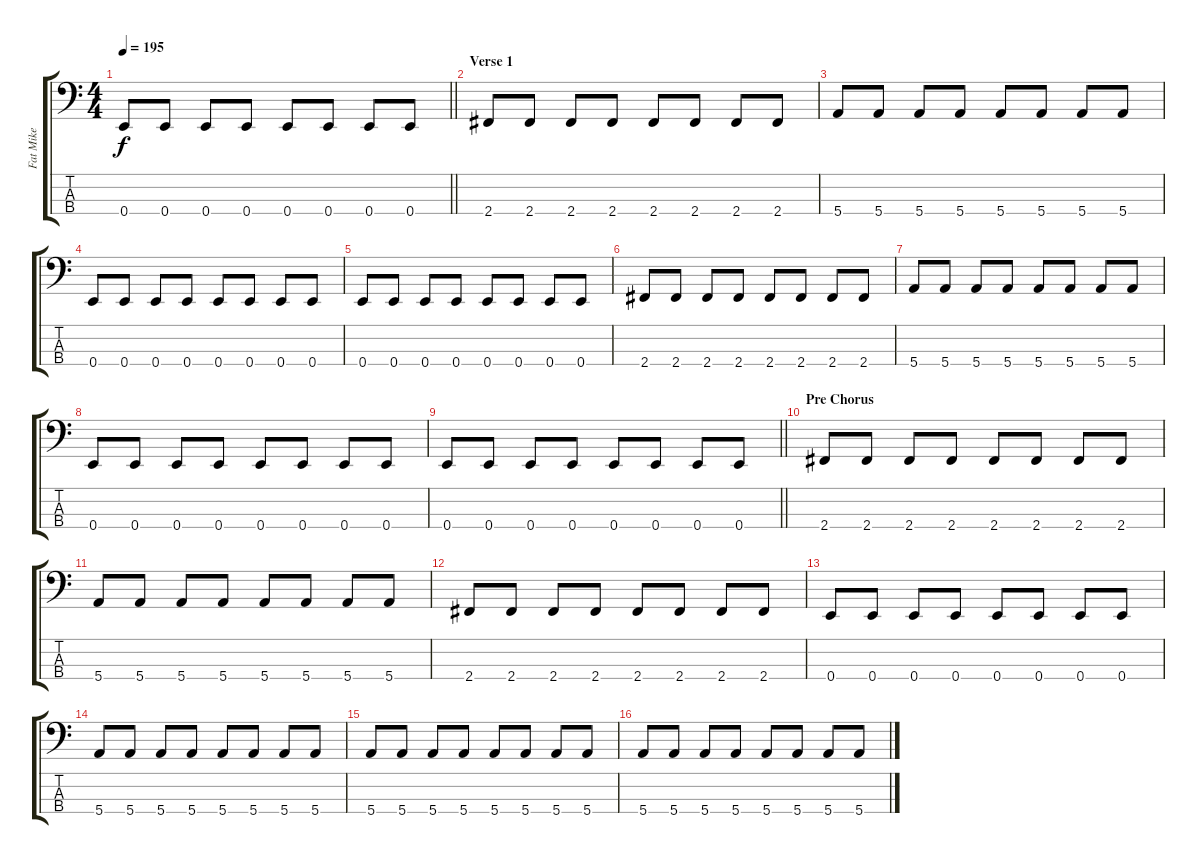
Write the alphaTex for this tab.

\track ("Fat Mike" "Fat Mike") {instrument electricbassfinger}
\staff {score tabs}
\tuning (G2 D2 A1 E1) {hide}
\ts (4 4)
\tempo 195
\clef f4
\barLineRight lightlight
\ks c
0.4.8{dy f} 0.4.8 0.4.8 0.4.8 0.4.8 0.4.8 0.4.8 0.4.8 |
\section ("" "Verse 1")
2.4.8 2.4.8 2.4.8 2.4.8 2.4.8 2.4.8 2.4.8 2.4.8 |
5.4.8 5.4.8 5.4.8 5.4.8 5.4.8 5.4.8 5.4.8 5.4.8 |
0.4.8 0.4.8 0.4.8 0.4.8 0.4.8 0.4.8 0.4.8 0.4.8 |
0.4.8 0.4.8 0.4.8 0.4.8 0.4.8 0.4.8 0.4.8 0.4.8 |
2.4.8 2.4.8 2.4.8 2.4.8 2.4.8 2.4.8 2.4.8 2.4.8 |
5.4.8 5.4.8 5.4.8 5.4.8 5.4.8 5.4.8 5.4.8 5.4.8 |
0.4.8 0.4.8 0.4.8 0.4.8 0.4.8 0.4.8 0.4.8 0.4.8 |
\barLineRight lightlight
0.4.8 0.4.8 0.4.8 0.4.8 0.4.8 0.4.8 0.4.8 0.4.8 |
\section ("" "Pre Chorus")
2.4.8 2.4.8 2.4.8 2.4.8 2.4.8 2.4.8 2.4.8 2.4.8 |
5.4.8 5.4.8 5.4.8 5.4.8 5.4.8 5.4.8 5.4.8 5.4.8 |
2.4.8 2.4.8 2.4.8 2.4.8 2.4.8 2.4.8 2.4.8 2.4.8 |
0.4.8 0.4.8 0.4.8 0.4.8 0.4.8 0.4.8 0.4.8 0.4.8 |
5.4.8 5.4.8 5.4.8 5.4.8 5.4.8 5.4.8 5.4.8 5.4.8 |
5.4.8 5.4.8 5.4.8 5.4.8 5.4.8 5.4.8 5.4.8 5.4.8 |
5.4.8 5.4.8 5.4.8 5.4.8 5.4.8 5.4.8 5.4.8 5.4.8
